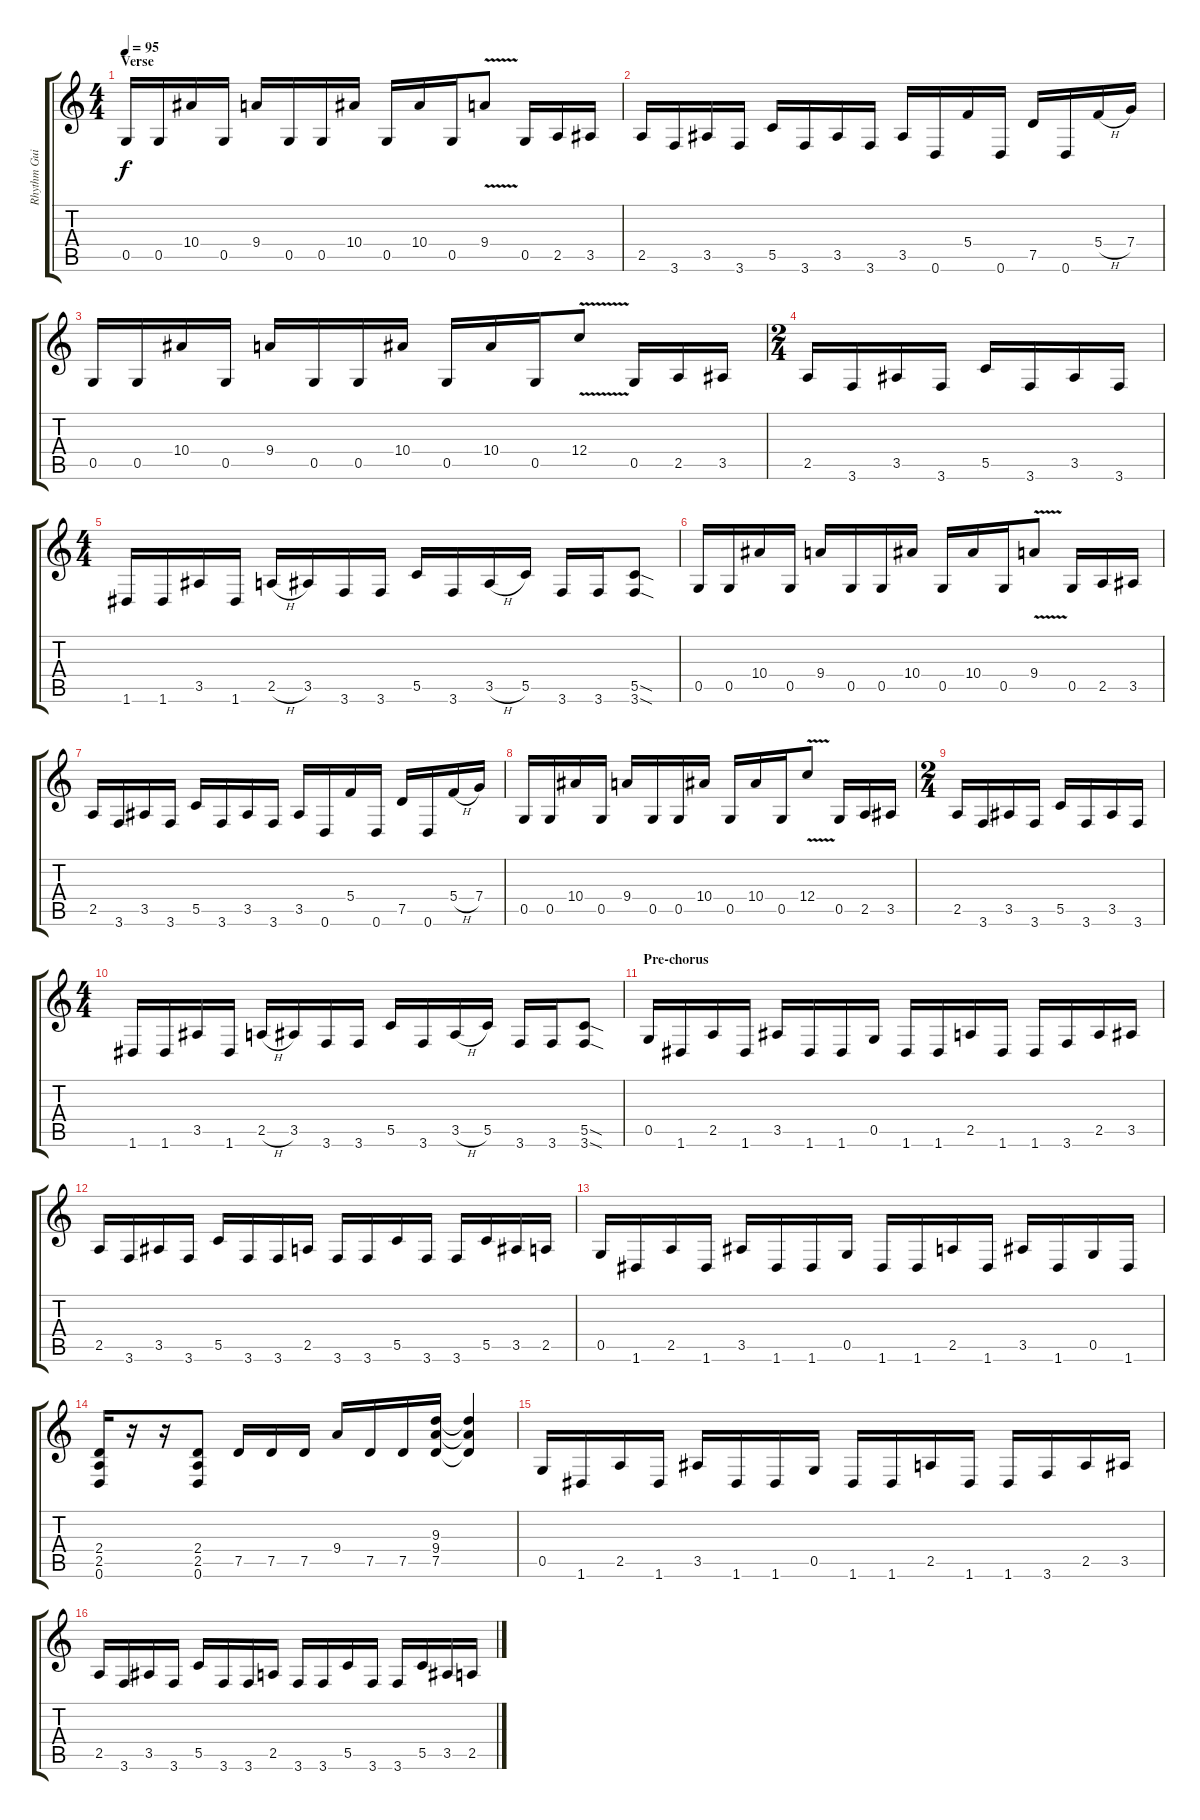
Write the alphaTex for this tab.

\track ("Rhythm Guitar" "Rhythm Gui") {instrument distortionguitar}
\staff {score tabs}
\tuning (D4 A3 F3 C3 G2 D2) {hide}
\ts (4 4)
\section ("" "Verse")
\tempo 95
\clef g2
\ks c
0.5.16{dy f} 0.5.16 10.4.16 0.5.16 9.4.16 0.5.16 0.5.16 10.4.16 0.5.16 10.4.16 0.5.16 9.4{v}.8 0.5.16 2.5.16 3.5.16 |
2.5.16 3.6.16 3.5.16 3.6.16 5.5.16 3.6.16 3.5.16 3.6.16 3.5.16 0.6.16 5.4.16 0.6.16 7.5.16 0.6.16 5.4{h}.16 7.4.16 |
0.5.16 0.5.16 10.4.16 0.5.16 9.4.16 0.5.16 0.5.16 10.4.16 0.5.16 10.4.16 0.5.16 12.4{v}.8 0.5.16 2.5.16 3.5.16 |
\ts (2 4)
2.5.16 3.6.16 3.5.16 3.6.16 5.5.16 3.6.16 3.5.16 3.6.16 |
\ts (4 4)
1.6.16 1.6.16 3.5.16 1.6.16 2.5{h}.16 3.5.16 3.6.16 3.6.16 5.5.16 3.6.16 3.5{h}.16 5.5.16 3.6.16 3.6.16 (5.5{sod} 3.6{sod}).8 |
0.5.16 0.5.16 10.4.16 0.5.16 9.4.16 0.5.16 0.5.16 10.4.16 0.5.16 10.4.16 0.5.16 9.4{v}.8 0.5.16 2.5.16 3.5.16 |
2.5.16 3.6.16 3.5.16 3.6.16 5.5.16 3.6.16 3.5.16 3.6.16 3.5.16 0.6.16 5.4.16 0.6.16 7.5.16 0.6.16 5.4{h}.16 7.4.16 |
0.5.16 0.5.16 10.4.16 0.5.16 9.4.16 0.5.16 0.5.16 10.4.16 0.5.16 10.4.16 0.5.16 12.4{v}.8 0.5.16 2.5.16 3.5.16 |
\ts (2 4)
2.5.16 3.6.16 3.5.16 3.6.16 5.5.16 3.6.16 3.5.16 3.6.16 |
\ts (4 4)
1.6.16 1.6.16 3.5.16 1.6.16 2.5{h}.16 3.5.16 3.6.16 3.6.16 5.5.16 3.6.16 3.5{h}.16 5.5.16 3.6.16 3.6.16 (5.5{sod} 3.6{sod}).8 |
\section ("" "Pre-chorus")
0.5.16 1.6.16 2.5.16 1.6.16 3.5.16 1.6.16 1.6.16 0.5.16 1.6.16 1.6.16 2.5.16 1.6.16 1.6.16 3.6.16 2.5.16 3.5.16 |
2.5.16 3.6.16 3.5.16 3.6.16 5.5.16 3.6.16 3.6.16 2.5.16 3.6.16 3.6.16 5.5.16 3.6.16 3.6.16 5.5.16 3.5.16 2.5.16 |
0.5.16 1.6.16 2.5.16 1.6.16 3.5.16 1.6.16 1.6.16 0.5.16 1.6.16 1.6.16 2.5.16 1.6.16 3.5.16 1.6.16 0.5.16 1.6.16 |
(2.4 2.5 0.6).16 r.16 r.16 (2.4 2.5 0.6).8 7.5.16 7.5.16 7.5.16 9.4.16 7.5.16 7.5.16 (9.3 9.4 7.5).16 (9.3{t} 9.4{t} 7.5{t}).4 |
0.5.16 1.6.16 2.5.16 1.6.16 3.5.16 1.6.16 1.6.16 0.5.16 1.6.16 1.6.16 2.5.16 1.6.16 1.6.16 3.6.16 2.5.16 3.5.16 |
2.5.16 3.6.16 3.5.16 3.6.16 5.5.16 3.6.16 3.6.16 2.5.16 3.6.16 3.6.16 5.5.16 3.6.16 3.6.16 5.5.16 3.5.16 2.5.16
